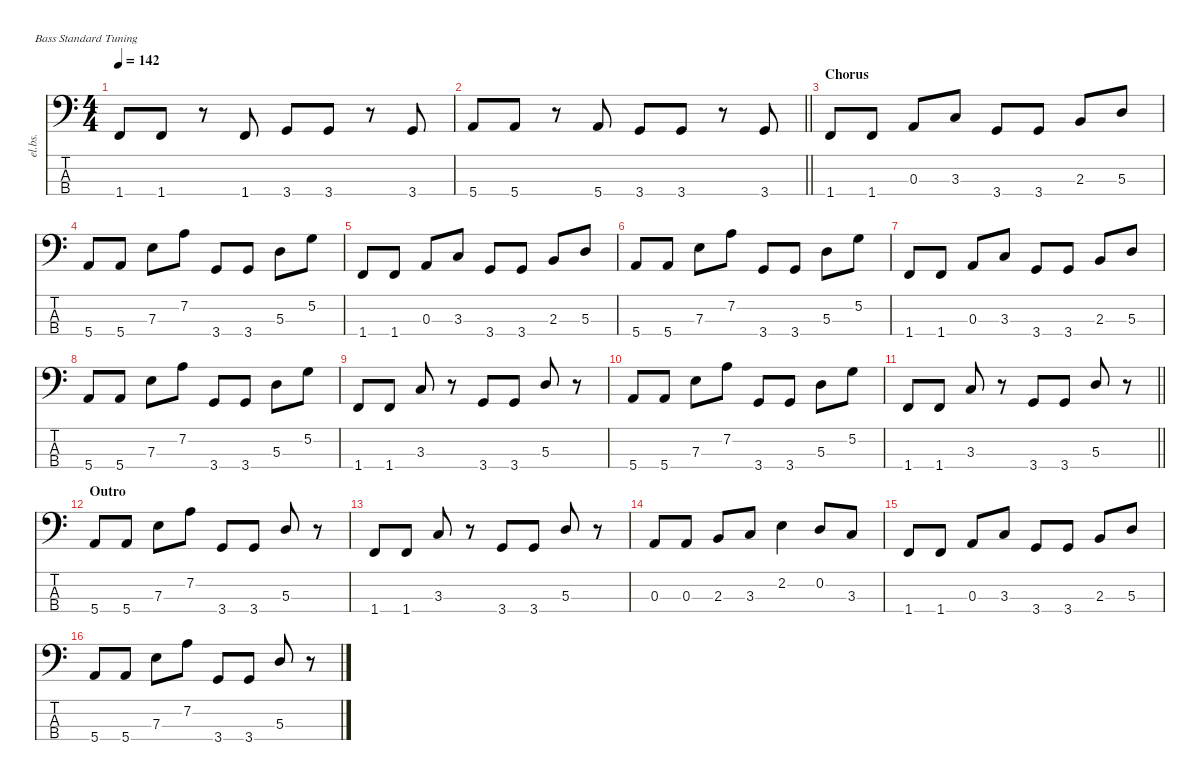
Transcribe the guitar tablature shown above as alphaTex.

\defaultSystemsLayout 4
\hideDynamics
\bracketExtendMode nobrackets
\otherSystemsTrackNameOrientation horizontal
\track ("Bass" "el.bs.") {defaultSystemsLayout 8 instrument electricbassfinger}
\staff {score tabs}
\tuning (G2 D2 A1 E1)
\ts (4 4)
\tempo 142
\clef f4
\ks c
1.4.8{dy f beam Up} 1.4.8{beam Up} r.8{beam Up} 1.4.8{beam Up} 3.4.8{beam Up} 3.4.8{beam Up} r.8{beam Up} 3.4.8{beam Up} |
\barLineRight lightlight
5.4.8{beam Up} 5.4.8{beam Up} r.8{beam Up} 5.4.8{beam Up} 3.4.8{beam Up} 3.4.8{beam Up} r.8{beam Up} 3.4.8{beam Up} |
\section ("" "Chorus")
1.4.8{beam Up} 1.4.8{beam Up} 0.3.8{beam Up} 3.3.8{beam Up} 3.4.8{beam Up} 3.4.8{beam Up} 2.3.8{beam Up} 5.3.8{beam Up} |
5.4.8{beam Up} 5.4.8{beam Up} 7.3.8{beam Down} 7.2.8{beam Down} 3.4.8{beam Up} 3.4.8{beam Up} 5.3.8{beam Down} 5.2.8{beam Down} |
1.4.8{beam Up} 1.4.8{beam Up} 0.3.8{beam Up} 3.3.8{beam Up} 3.4.8{beam Up} 3.4.8{beam Up} 2.3.8{beam Up} 5.3.8{beam Up} |
5.4.8{beam Up} 5.4.8{beam Up} 7.3.8{beam Down} 7.2.8{beam Down} 3.4.8{beam Up} 3.4.8{beam Up} 5.3.8{beam Down} 5.2.8{beam Down} |
1.4.8{beam Up} 1.4.8{beam Up} 0.3.8{beam Up} 3.3.8{beam Up} 3.4.8{beam Up} 3.4.8{beam Up} 2.3.8{beam Up} 5.3.8{beam Up} |
5.4.8{beam Up} 5.4.8{beam Up} 7.3.8{beam Down} 7.2.8{beam Down} 3.4.8{beam Up} 3.4.8{beam Up} 5.3.8{beam Down} 5.2.8{beam Down} |
1.4.8{beam Up} 1.4.8{beam Up} 3.3.8{beam Up} r.8{beam Up} 3.4.8{beam Up} 3.4.8{beam Up} 5.3.8{beam Up} r.8{beam Up} |
5.4.8{beam Up} 5.4.8{beam Up} 7.3.8{beam Down} 7.2.8{beam Down} 3.4.8{beam Up} 3.4.8{beam Up} 5.3.8{beam Down} 5.2.8{beam Down} |
\barLineRight lightlight
1.4.8{beam Up} 1.4.8{beam Up} 3.3.8{beam Up} r.8{beam Up} 3.4.8{beam Up} 3.4.8{beam Up} 5.3.8{beam Up} r.8{beam Up} |
\section ("" "Outro")
5.4.8{beam Up} 5.4.8{beam Up} 7.3.8{beam Down} 7.2.8{beam Down} 3.4.8{beam Up} 3.4.8{beam Up} 5.3.8{beam Up} r.8{beam Up} |
1.4.8{beam Up} 1.4.8{beam Up} 3.3.8{beam Up} r.8{beam Up} 3.4.8{beam Up} 3.4.8{beam Up} 5.3.8{beam Up} r.8{beam Up} |
0.3.8{beam Up} 0.3.8{beam Up} 2.3.8{beam Up} 3.3.8{beam Up} 2.2.4{beam Down} 0.2.8{beam Up} 3.3.8{beam Up} |
1.4.8{beam Up} 1.4.8{beam Up} 0.3.8{beam Up} 3.3.8{beam Up} 3.4.8{beam Up} 3.4.8{beam Up} 2.3.8{beam Up} 5.3.8{beam Up} |
5.4.8{beam Up} 5.4.8{beam Up} 7.3.8{beam Down} 7.2.8{beam Down} 3.4.8{beam Up} 3.4.8{beam Up} 5.3.8{beam Up} r.8{beam Up}
